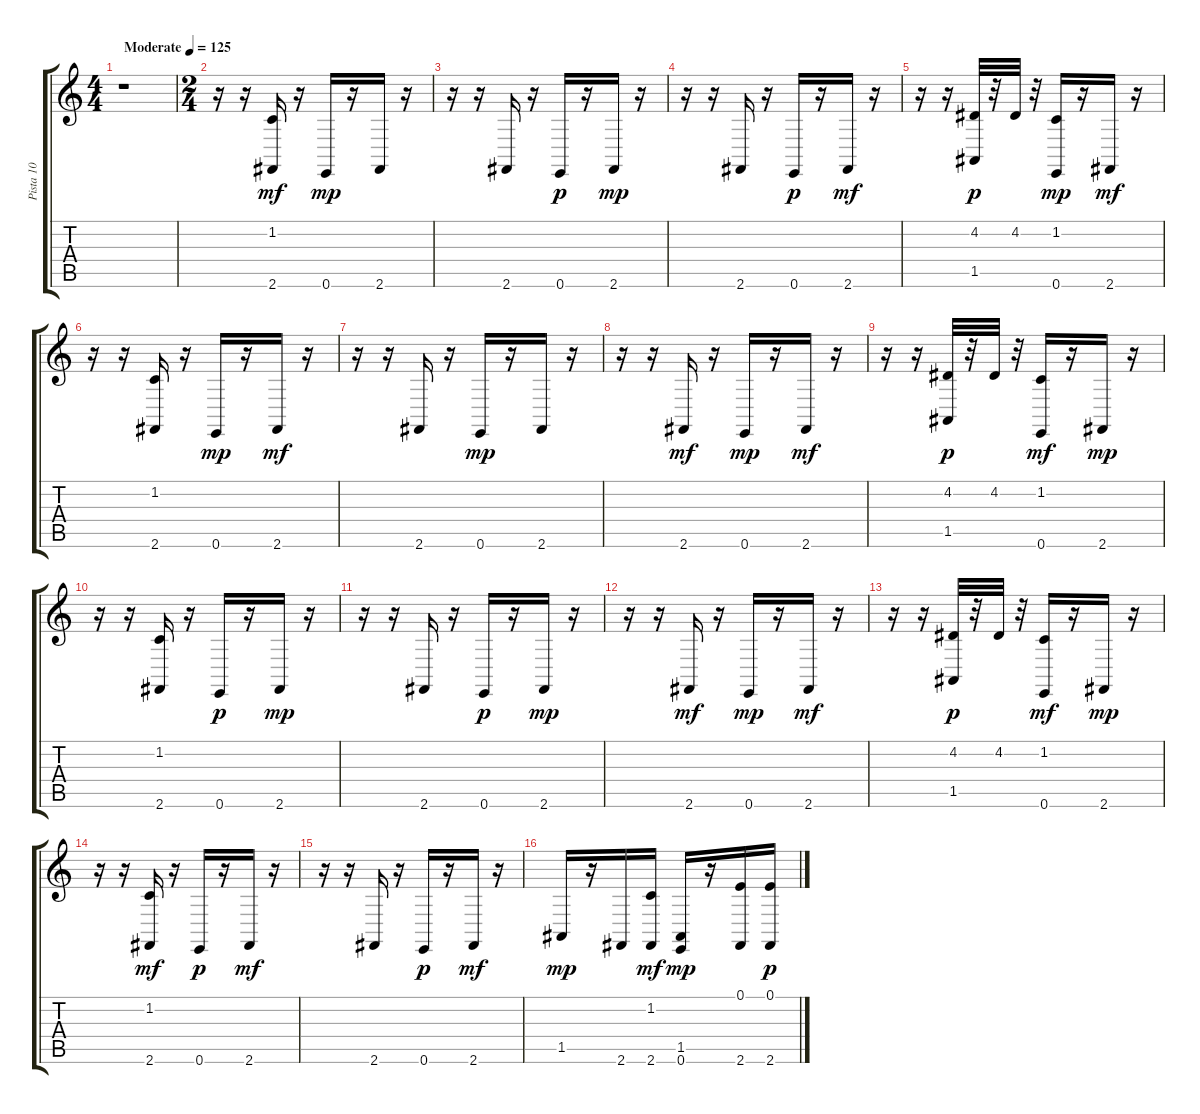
\track ("Pista 10" "Pista 10") {instrument acousticgrandpiano}
\staff {score tabs}
\tuning (E4 B3 G3 D3 A2 E2) {hide}
\ts (4 4)
\tempo (125 "Moderate")
\clef g2
\ks c
r.1{dy mf instrument acousticgrandpiano} |
\ts (2 4)
r.16 r.16 (1.2 2.6).16 r.16 0.6.16{dy mp} r.16 2.6.16 r.16 |
r.16 r.16 2.6.16 r.16 0.6.16{dy p} r.16 2.6.16{dy mp} r.16 |
r.16 r.16 2.6.16 r.16 0.6.16{dy p} r.16 2.6.16{dy mf} r.16 |
r.16 r.16 (4.2 1.5).32{dy p} r.32 4.2.32 r.32 (1.2 0.6).16{dy mp} r.16 2.6.16{dy mf} r.16 |
r.16 r.16 (1.2 2.6).16 r.16 0.6.16{dy mp} r.16 2.6.16{dy mf} r.16 |
r.16 r.16 2.6.16 r.16 0.6.16{dy mp} r.16 2.6.16 r.16 |
r.16 r.16 2.6.16{dy mf} r.16 0.6.16{dy mp} r.16 2.6.16{dy mf} r.16 |
r.16 r.16 (4.2 1.5).32{dy p} r.32 4.2.32 r.32 (1.2 0.6).16{dy mf} r.16 2.6.16{dy mp} r.16 |
r.16 r.16 (1.2 2.6).16 r.16 0.6.16{dy p} r.16 2.6.16{dy mp} r.16 |
r.16 r.16 2.6.16 r.16 0.6.16{dy p} r.16 2.6.16{dy mp} r.16 |
r.16 r.16 2.6.16{dy mf} r.16 0.6.16{dy mp} r.16 2.6.16{dy mf} r.16 |
r.16 r.16 (4.2 1.5).32{dy p} r.32 4.2.32 r.32 (1.2 0.6).16{dy mf} r.16 2.6.16{dy mp} r.16 |
r.16 r.16 (1.2 2.6).16{dy mf} r.16 0.6.16{dy p} r.16 2.6.16{dy mf} r.16 |
r.16 r.16 2.6.16 r.16 0.6.16{dy p} r.16 2.6.16{dy mf} r.16 |
1.5.16{dy mp} r.16 2.6.16 (1.2 2.6).16{dy mf} (1.5 0.6).16{dy mp} r.16 (0.1 2.6).16 (0.1 2.6).16{dy p}
